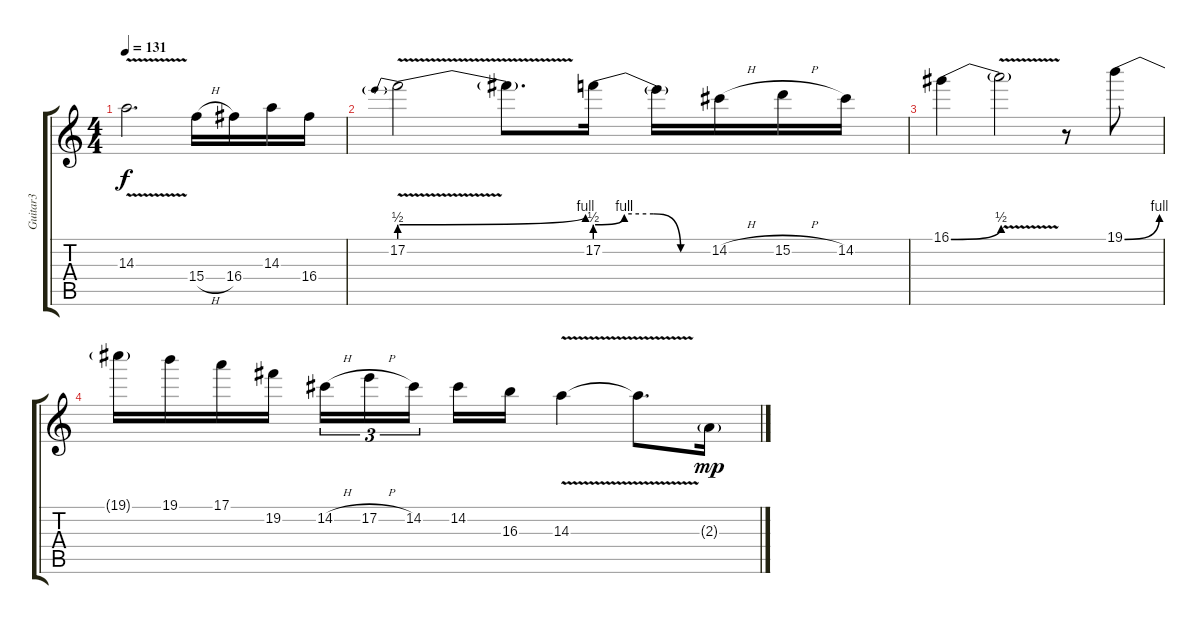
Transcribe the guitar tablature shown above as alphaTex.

\track ("Guitar3" "Guitar3") {instrument acousticguitarnylon}
\staff {score tabs}
\tuning (E4 B3 G3 D3 A2 E2) {hide}
\ts (4 4)
\tempo 131
\clef g2
\ks c
14.3{v}.2{d dy f} 15.4{h}.16 16.4.16 14.3.16 16.4.16 |
17.2{be (prebendbend 0 2 60 4) v}.2 17.2{t}.8{d} 17.2{be (custom 0 2 15 4 30 4 44 0 60 0)}.16 17.2{t}.16 14.2{h}.16 15.2{h}.16 14.2.16 |
16.1{be (bend 0 0 60 2)}.4 16.1{v t}.2 r.8 19.1{be (bend 0 0 60 4)}.8 |
19.1{t}.16 19.1.16 17.1.16 19.2.16 14.2{h}.16{tu (3 2)} 17.2{h}.16{tu (3 2)} 14.2.16{tu (3 2) beam splitsecondary} 14.2.16 16.3.16 14.3{v}.4 14.3{t}.8{d} 2.3{g}.16{dy mp}
